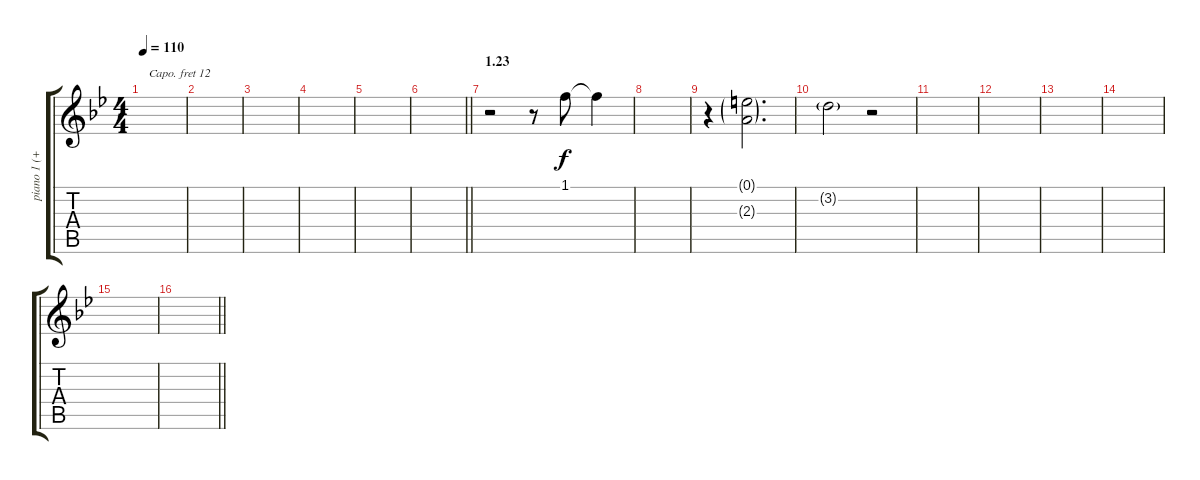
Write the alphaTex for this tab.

\track ("piano 1 (+12)" "piano 1 (+") {instrument acousticgrandpiano}
\staff {score tabs}
\capo 12
\tuning (E4 B3 G3 D3 A2 E2) {hide}
\ts (4 4)
\tempo 110
\clef g2
\ks bb
|
|
|
|
|
\barLineRight lightlight
|
\section ("" "1.23")
r.2 r.8 1.1.8 1.1{t}.4 |
|
r.4 (0.1{g} 2.3{g}).2{d} |
3.2{g}.2 r.2 |
|
|
|
|
|
\barLineRight lightlight
